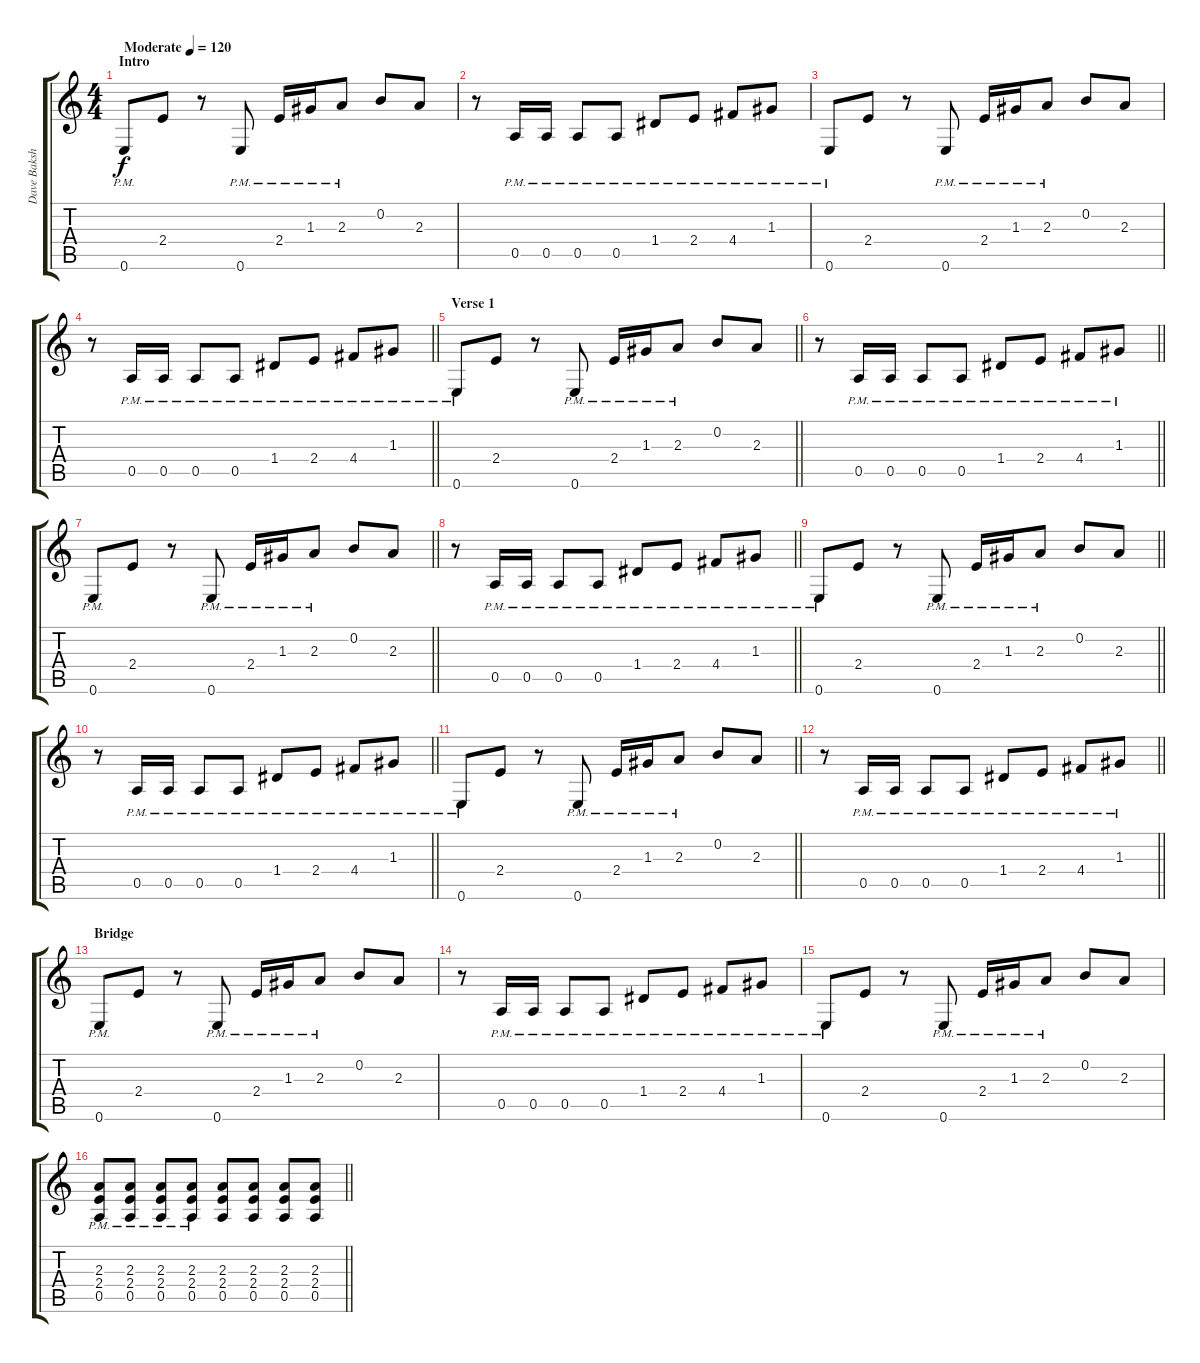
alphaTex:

\track ("Dave Baksh" "Dave Baksh") {instrument electricguitarclean}
\staff {score tabs}
\tuning (E4 B3 G3 D3 A2 E2) {hide}
\ts (4 4)
\section ("" "Intro")
\tempo (120 "Moderate")
\clef g2
\ks c
0.6{pm}.8{dy f instrument electricguitarclean} 2.4.8 r.8 0.6{pm}.8 2.4{pm}.16 1.3{pm}.16 2.3{pm}.8 0.2.8 2.3.8 |
r.8 0.5{pm}.16 0.5{pm}.16 0.5{pm}.8 0.5{pm}.8 1.4{pm}.8 2.4{pm}.8 4.4{pm}.8 1.3{pm}.8 |
0.6{pm}.8 2.4.8 r.8 0.6{pm}.8 2.4{pm}.16 1.3{pm}.16 2.3{pm}.8 0.2.8 2.3.8 |
\barLineRight lightlight
r.8 0.5{pm}.16 0.5{pm}.16 0.5{pm}.8 0.5{pm}.8 1.4{pm}.8 2.4{pm}.8 4.4{pm}.8 1.3{pm}.8 |
\section ("" "Verse 1")
\barLineRight lightlight
0.6{pm}.8 2.4.8 r.8 0.6{pm}.8 2.4{pm}.16 1.3{pm}.16 2.3{pm}.8 0.2.8 2.3.8 |
\barLineRight lightlight
r.8 0.5{pm}.16 0.5{pm}.16 0.5{pm}.8 0.5{pm}.8 1.4{pm}.8 2.4{pm}.8 4.4{pm}.8 1.3{pm}.8 |
\barLineRight lightlight
0.6{pm}.8 2.4.8 r.8 0.6{pm}.8 2.4{pm}.16 1.3{pm}.16 2.3{pm}.8 0.2.8 2.3.8 |
\barLineRight lightlight
r.8 0.5{pm}.16 0.5{pm}.16 0.5{pm}.8 0.5{pm}.8 1.4{pm}.8 2.4{pm}.8 4.4{pm}.8 1.3{pm}.8 |
\barLineRight lightlight
0.6{pm}.8 2.4.8 r.8 0.6{pm}.8 2.4{pm}.16 1.3{pm}.16 2.3{pm}.8 0.2.8 2.3.8 |
\barLineRight lightlight
r.8 0.5{pm}.16 0.5{pm}.16 0.5{pm}.8 0.5{pm}.8 1.4{pm}.8 2.4{pm}.8 4.4{pm}.8 1.3{pm}.8 |
\barLineRight lightlight
0.6{pm}.8 2.4.8 r.8 0.6{pm}.8 2.4{pm}.16 1.3{pm}.16 2.3{pm}.8 0.2.8 2.3.8 |
\barLineRight lightlight
r.8 0.5{pm}.16 0.5{pm}.16 0.5{pm}.8 0.5{pm}.8 1.4{pm}.8 2.4{pm}.8 4.4{pm}.8 1.3{pm}.8 |
\section ("" "Bridge")
0.6{pm}.8 2.4.8 r.8 0.6{pm}.8 2.4{pm}.16 1.3{pm}.16 2.3{pm}.8 0.2.8 2.3.8 |
r.8 0.5{pm}.16 0.5{pm}.16 0.5{pm}.8 0.5{pm}.8 1.4{pm}.8 2.4{pm}.8 4.4{pm}.8 1.3{pm}.8 |
0.6{pm}.8 2.4.8 r.8 0.6{pm}.8 2.4{pm}.16 1.3{pm}.16 2.3{pm}.8 0.2.8 2.3.8 |
\barLineRight lightlight
(2.3{pm} 2.4{pm} 0.5{pm}).8{instrument distortionguitar} (2.3{pm} 2.4{pm} 0.5{pm}).8 (2.3{pm} 2.4{pm} 0.5{pm}).8 (2.3{pm} 2.4{pm} 0.5{pm}).8 (2.3 2.4 0.5).8 (2.3 2.4 0.5).8 (2.3 2.4 0.5).8 (2.3 2.4 0.5).8
